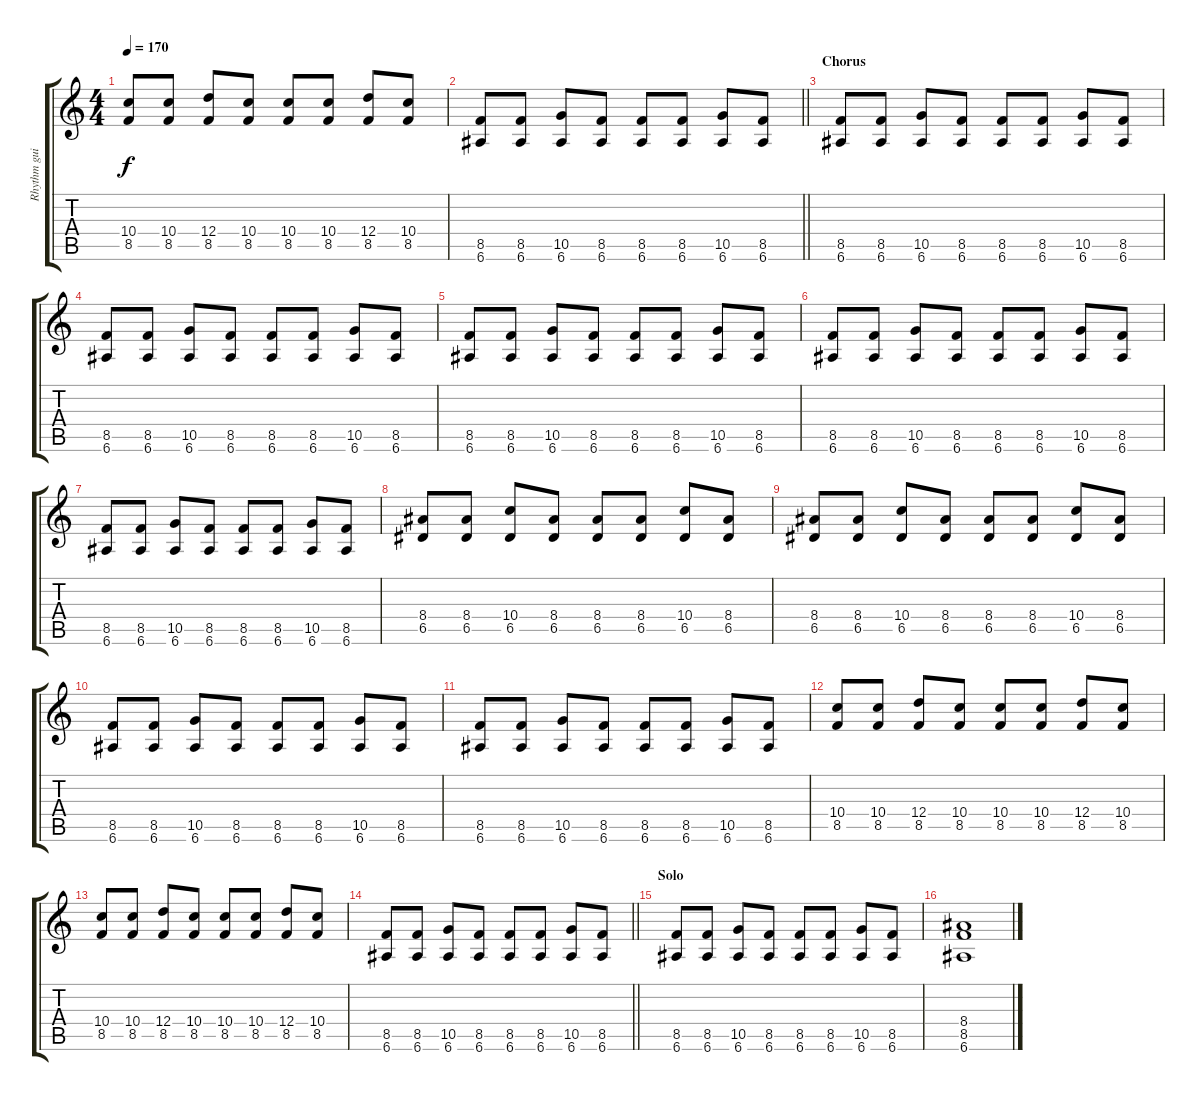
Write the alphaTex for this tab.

\track ("Rhythm guitar" "Rhythm gui") {instrument electricguitarmuted}
\staff {score tabs}
\tuning (E4 B3 G3 D3 A2 E2) {hide}
\ts (4 4)
\tempo 170
\clef g2
\ks c
(10.4 8.5).8{dy f} (10.4 8.5).8 (12.4 8.5).8 (10.4 8.5).8 (10.4 8.5).8 (10.4 8.5).8 (12.4 8.5).8 (10.4 8.5).8 |
\barLineRight lightlight
(8.5 6.6).8 (8.5 6.6).8 (10.5 6.6).8 (8.5 6.6).8 (8.5 6.6).8 (8.5 6.6).8 (10.5 6.6).8 (8.5 6.6).8 |
\section ("" "Chorus")
(8.5 6.6).8 (8.5 6.6).8 (10.5 6.6).8 (8.5 6.6).8 (8.5 6.6).8 (8.5 6.6).8 (10.5 6.6).8 (8.5 6.6).8 |
(8.5 6.6).8 (8.5 6.6).8 (10.5 6.6).8 (8.5 6.6).8 (8.5 6.6).8 (8.5 6.6).8 (10.5 6.6).8 (8.5 6.6).8 |
(8.5 6.6).8 (8.5 6.6).8 (10.5 6.6).8 (8.5 6.6).8 (8.5 6.6).8 (8.5 6.6).8 (10.5 6.6).8 (8.5 6.6).8 |
(8.5 6.6).8 (8.5 6.6).8 (10.5 6.6).8 (8.5 6.6).8 (8.5 6.6).8 (8.5 6.6).8 (10.5 6.6).8 (8.5 6.6).8 |
(8.5 6.6).8 (8.5 6.6).8 (10.5 6.6).8 (8.5 6.6).8 (8.5 6.6).8 (8.5 6.6).8 (10.5 6.6).8 (8.5 6.6).8 |
(8.4 6.5).8 (8.4 6.5).8 (10.4 6.5).8 (8.4 6.5).8 (8.4 6.5).8 (8.4 6.5).8 (10.4 6.5).8 (8.4 6.5).8 |
(8.4 6.5).8 (8.4 6.5).8 (10.4 6.5).8 (8.4 6.5).8 (8.4 6.5).8 (8.4 6.5).8 (10.4 6.5).8 (8.4 6.5).8 |
(8.5 6.6).8 (8.5 6.6).8 (10.5 6.6).8 (8.5 6.6).8 (8.5 6.6).8 (8.5 6.6).8 (10.5 6.6).8 (8.5 6.6).8 |
(8.5 6.6).8 (8.5 6.6).8 (10.5 6.6).8 (8.5 6.6).8 (8.5 6.6).8 (8.5 6.6).8 (10.5 6.6).8 (8.5 6.6).8 |
(10.4 8.5).8 (10.4 8.5).8 (12.4 8.5).8 (10.4 8.5).8 (10.4 8.5).8 (10.4 8.5).8 (12.4 8.5).8 (10.4 8.5).8 |
(10.4 8.5).8 (10.4 8.5).8 (12.4 8.5).8 (10.4 8.5).8 (10.4 8.5).8 (10.4 8.5).8 (12.4 8.5).8 (10.4 8.5).8 |
\barLineRight lightlight
(8.5 6.6).8 (8.5 6.6).8 (10.5 6.6).8 (8.5 6.6).8 (8.5 6.6).8 (8.5 6.6).8 (10.5 6.6).8 (8.5 6.6).8 |
\section ("" "Solo")
(8.5 6.6).8 (8.5 6.6).8 (10.5 6.6).8 (8.5 6.6).8 (8.5 6.6).8 (8.5 6.6).8 (10.5 6.6).8 (8.5 6.6).8 |
(8.4 8.5 6.6).1
